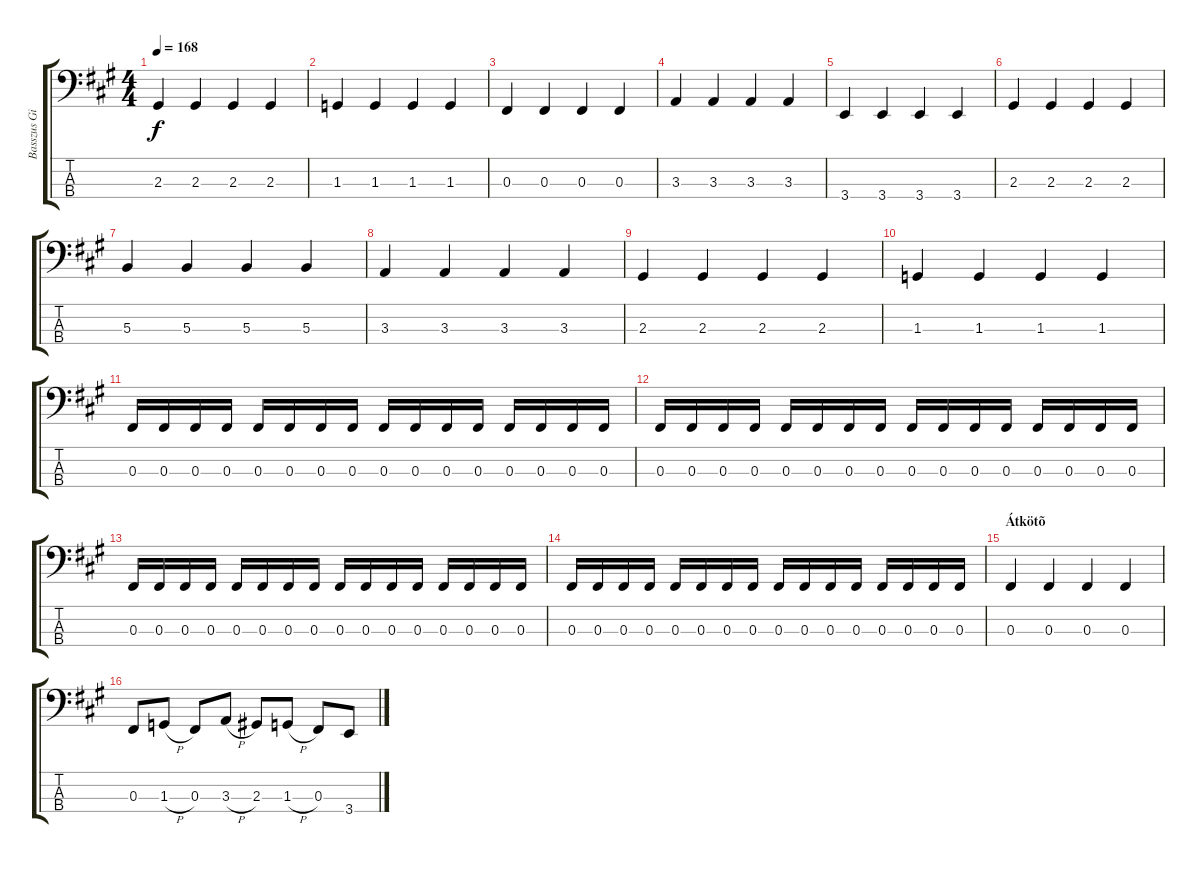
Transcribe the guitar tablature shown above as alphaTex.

\track ("Basszus Gitár" "Basszus Gi") {instrument electricbassfinger}
\staff {score tabs}
\tuning (E2 B1 Gb1 Db1) {hide}
\ts (4 4)
\tempo 168
\clef f4
\ks f#minor
2.3.4{dy f} 2.3.4 2.3.4 2.3.4 |
1.3.4 1.3.4 1.3.4 1.3.4 |
0.3.4 0.3.4 0.3.4 0.3.4 |
3.3.4 3.3.4 3.3.4 3.3.4 |
3.4.4 3.4.4 3.4.4 3.4.4 |
2.3.4 2.3.4 2.3.4 2.3.4 |
5.3.4 5.3.4 5.3.4 5.3.4 |
3.3.4 3.3.4 3.3.4 3.3.4 |
2.3.4 2.3.4 2.3.4 2.3.4 |
1.3.4 1.3.4 1.3.4 1.3.4 |
0.3.16 0.3.16 0.3.16 0.3.16 0.3.16 0.3.16 0.3.16 0.3.16 0.3.16 0.3.16 0.3.16 0.3.16 0.3.16 0.3.16 0.3.16 0.3.16 |
0.3.16 0.3.16 0.3.16 0.3.16 0.3.16 0.3.16 0.3.16 0.3.16 0.3.16 0.3.16 0.3.16 0.3.16 0.3.16 0.3.16 0.3.16 0.3.16 |
0.3.16 0.3.16 0.3.16 0.3.16 0.3.16 0.3.16 0.3.16 0.3.16 0.3.16 0.3.16 0.3.16 0.3.16 0.3.16 0.3.16 0.3.16 0.3.16 |
0.3.16 0.3.16 0.3.16 0.3.16 0.3.16 0.3.16 0.3.16 0.3.16 0.3.16 0.3.16 0.3.16 0.3.16 0.3.16 0.3.16 0.3.16 0.3.16 |
\section ("" "Átkötõ")
0.3.4 0.3.4 0.3.4 0.3.4 |
0.3.8 1.3{h}.8 0.3.8 3.3{h}.8 2.3.8 1.3{h}.8 0.3.8 3.4.8
